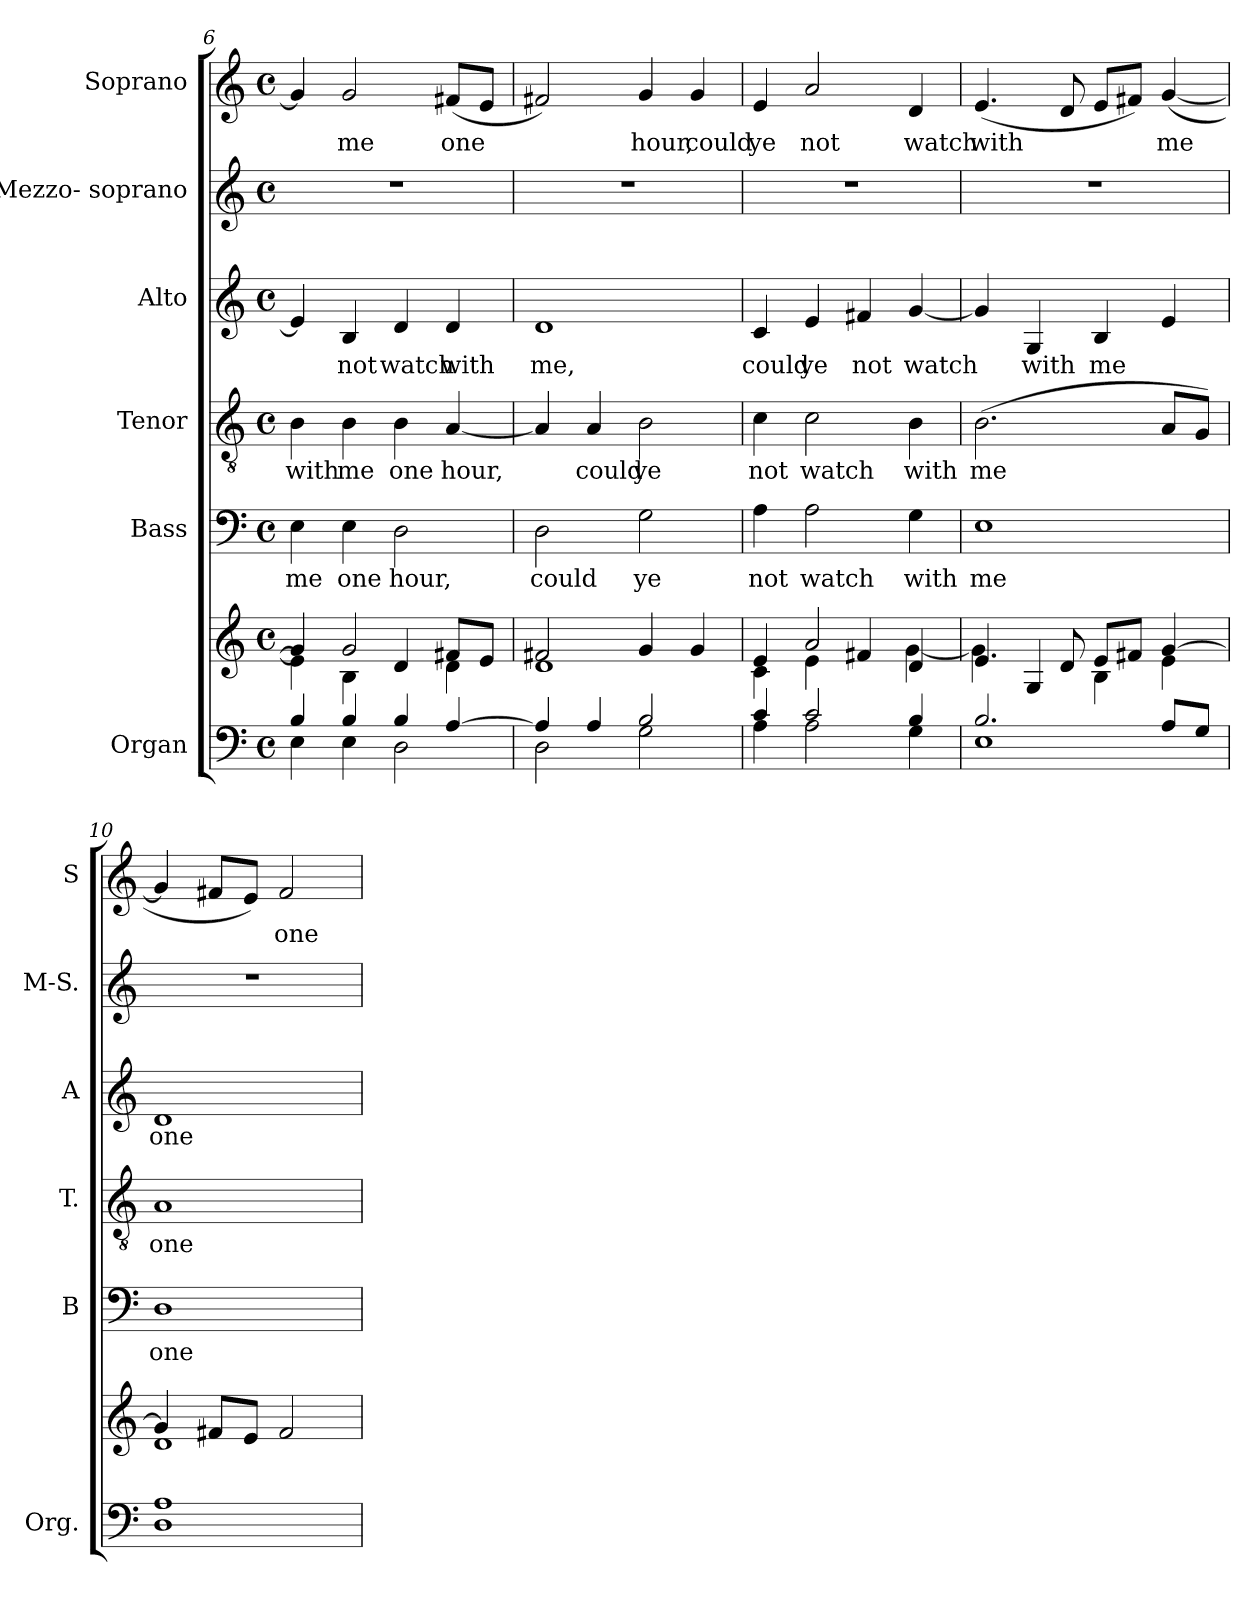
**kern	**kern	**kern	**text	**kern	**text	**kern	**text	**kern	**kern	**text
*part6	*part6	*part5	*part5	*part4	*part4	*part3	*part3	*part2	*part1	*part1
*staff7	*staff6	*staff5	*staff5	*staff4	*staff4	*staff3	*staff3	*staff2	*staff1	*staff1
*I"Organ	*	*I"Bass	*	*I"Tenor	*	*I"Alto	*	*I"Mezzo- soprano	*I"Soprano	*
*I'Org.	*	*I'B	*	*I'T.	*	*I'A	*	*I'M-S.	*I'S	*
*clefF4	*clefG2	*clefF4	*	*clefGv2	*	*clefG2	*	*clefG2	*clefG2	*
*	*	*	*	*ITrd7c12	*	*	*	*	*	*
*k[]	*k[]	*k[]	*	*k[]	*	*k[]	*	*k[]	*k[]	*
*C:	*C:	*C:	*	*C:	*	*C:	*	*C:	*C:	*
*M4/4	*M4/4	*M4/4	*	*M4/4	*	*M4/4	*	*M4/4	*M4/4	*
*met(c)	*met(c)	*met(c)	*	*met(c)	*	*met(c)	*	*met(c)	*met(c)	*
=6	=6	=6	=6	=6	=6	=6	=6	=6	=6	=6
*^	*^	*	*	*	*	*	*	*	*	*
!	!	!	!	!	!LO:LY:b:color=#000000	!	!	!	!	!	!	!
!	!	!	!	!	!	!	!LO:LY:b:color=#000000	!	!	!	!	!
4Bi/	4Ei\	4gi/]	4ei\]	4Ei\	me	4BBi\	with	4ei/]	.	1r	4gi/]	.
!	!	!	!	!	!LO:LY:b:color=#000000	!	!	!	!	!	!	!
!	!	!	!	!	!	!	!LO:LY:b:color=#000000	!	!	!	!	!
!	!	!	!	!	!	!	!	!	!LO:LY:b:color=#000000	!	!	!
!	!	!	!	!	!	!	!	!	!	!	!	!LO:LY:b:color=#000000
4Bi/	4Ei\	2gi/	4Bi\	4Ei\	one	4BBi\	me	4Bi/	not	.	2gi/	me
!	!	!	!	!	!LO:LY:b:color=#000000	!	!	!	!	!	!	!
!	!	!	!	!	!	!	!LO:LY:b:color=#000000	!	!	!	!	!
!	!	!	!	!	!	!	!	!	!LO:LY:b:color=#000000	!	!	!
4Bi/	2Di\	.	4di/	2Di\	hour,	4BBi\	one	4di/	watch	.	.	.
!	!	!	!	!	!	!	!LO:LY:b:color=#000000	!	!	!	!	!
!	!	!	!	!	!	!	!	!	!LO:LY:b:color=#000000	!	!	!
!	!	!	!	!	!	!	!	!	!	!	!	!LO:LY:b:color=#000000
[4Ai/	.	8f#Xi/L	4di\	.	.	[4AAi/	hour,	4di/	with	.	(8f#Xi/L	one
.	.	8ei/J	.	.	.	.	.	.	.	.	8ei/J	.
=7	=7	=7	=7	=7	=7	=7	=7	=7	=7	=7	=7	=7
!	!	!	!	!	!LO:LY:b:color=#000000	!	!	!	!	!	!	!
!	!	!	!	!	!	!	!	!	!LO:LY:b:color=#000000	!	!	!
4Ai/]	2Di\	2f#Xi/	1di	2Di\	could	4AAi/]	.	1di	me,	1r	2f#Xi/)	.
!	!	!	!	!	!	!	!LO:LY:b:color=#000000	!	!	!	!	!
4Ai/	.	.	.	.	.	4AAi/	could	.	.	.	.	.
!	!	!	!	!	!LO:LY:b:color=#000000	!	!	!	!	!	!	!
!	!	!	!	!	!	!	!LO:LY:b:color=#000000	!	!	!	!	!
!	!	!	!	!	!	!	!	!	!	!	!	!LO:LY:b:color=#000000
2Bi/	2Gi\	4gi/	.	2Gi\	ye	2BBi\	ye	.	.	.	4gi/	hour,
!	!	!	!	!	!	!	!	!	!	!	!	!LO:LY:b:color=#000000
.	.	4gi/	.	.	.	.	.	.	.	.	4gi/	could
=8	=8	=8	=8	=8	=8	=8	=8	=8	=8	=8	=8	=8
!	!	!	!	!	!LO:LY:b:color=#000000	!	!	!	!	!	!	!
!	!	!	!	!	!	!	!LO:LY:b:color=#000000	!	!	!	!	!
!	!	!	!	!	!	!	!	!	!LO:LY:b:color=#000000	!	!	!
!	!	!	!	!	!	!	!	!	!	!	!	!LO:LY:b:color=#000000
4ci/	4Ai\	4ei/	4ci\	4Ai\	not	4Ci\	not	4ci/	could	1r	4ei/	ye
!	!	!	!	!	!LO:LY:b:color=#000000	!	!	!	!	!	!	!
!	!	!	!	!	!	!	!LO:LY:b:color=#000000	!	!	!	!	!
!	!	!	!	!	!	!	!	!	!LO:LY:b:color=#000000	!	!	!
!	!	!	!	!	!	!	!	!	!	!	!	!LO:LY:b:color=#000000
2ci/	2Ai\	2ai/	4ei\	2Ai\	watch	2Ci\	watch	4ei/	ye	.	2ai/	not
!	!	!	!	!	!	!	!	!	!LO:LY:b:color=#000000	!	!	!
.	.	.	4f#Xi/	.	.	.	.	4f#Xi/	not	.	.	.
!	!	!	!	!	!LO:LY:b:color=#000000	!	!	!	!	!	!	!
!	!	!	!	!	!	!	!LO:LY:b:color=#000000	!	!	!	!	!
!	!	!	!	!	!	!	!	!	!LO:LY:b:color=#000000	!	!	!
!	!	!	!	!	!	!	!	!	!	!	!	!LO:LY:b:color=#000000
4Bi/	4Gi\	4di/	[4gi\	4Gi\	with	4BBi\	with	[4gi/	watch	.	4di/	watch
!!LO:PB:g=z
=9	=9	=9	=9	=9	=9	=9	=9	=9	=9	=9	=9	=9
!	!	!	!	!	!LO:LY:b:color=#000000	!	!	!	!	!	!	!
!	!	!	!	!	!	!	!LO:LY:b:color=#000000	!	!	!	!	!
!	!	!	!	!	!	!	!	!	!	!	!	!LO:LY:b:color=#000000
2.Bi/	1Ei	4.ei/	4gi\]	1Ei	me	(2.BBi\	me	4gi/]	.	1r	(4.ei/	with
!	!	!	!	!	!	!	!	!	!LO:LY:b:color=#000000	!	!	!
.	.	.	4Gi/	.	.	.	.	4Gi/	with	.	.	.
.	.	8di/	.	.	.	.	.	.	.	.	8di/	.
!	!	!	!	!	!	!	!	!	!LO:LY:b:color=#000000	!	!	!
.	.	8ei/L	4Bi\	.	.	.	.	4Bi/	me	.	8ei/L	.
.	.	8f#Xi/J	.	.	.	.	.	.	.	.	8f#Xi/J)	.
!	!	!	!	!	!	!	!	!	!	!	!	!LO:LY:b:color=#000000
8Ai/L	.	[4gi/	4ei\	.	.	8AAi/L	.	4ei/	.	.	([4gi/	me
8Gi/J	.	.	.	.	.	8GGi/J)	.	.	.	.	.	.
=10	=10	=10	=10	=10	=10	=10	=10	=10	=10	=10	=10	=10
!	!	!	!	!	!LO:LY:b:color=#000000	!	!	!	!	!	!	!
!	!	!	!	!	!	!	!LO:LY:b:color=#000000	!	!	!	!	!
!	!	!	!	!	!	!	!	!	!LO:LY:b:color=#000000	!	!	!
1Ai	1Di	4gi/]	1di	1Di	one	1AAi	one	1di	one	1r	4gi/]	.
.	.	8f#Xi/L	.	.	.	.	.	.	.	.	8f#Xi/L	.
.	.	8ei/J	.	.	.	.	.	.	.	.	8ei/J)	.
!	!	!	!	!	!	!	!	!	!	!	!	!LO:LY:b:color=#000000
.	.	2f#i/	.	.	.	.	.	.	.	.	2f#i/	one
*v	*v	*	*	*	*	*	*	*	*	*	*	*
*	*v	*v	*	*	*	*	*	*	*	*	*
=	=	=	=	=	=	=	=	=	=	=
*-	*-	*-	*-	*-	*-	*-	*-	*-	*-	*-
